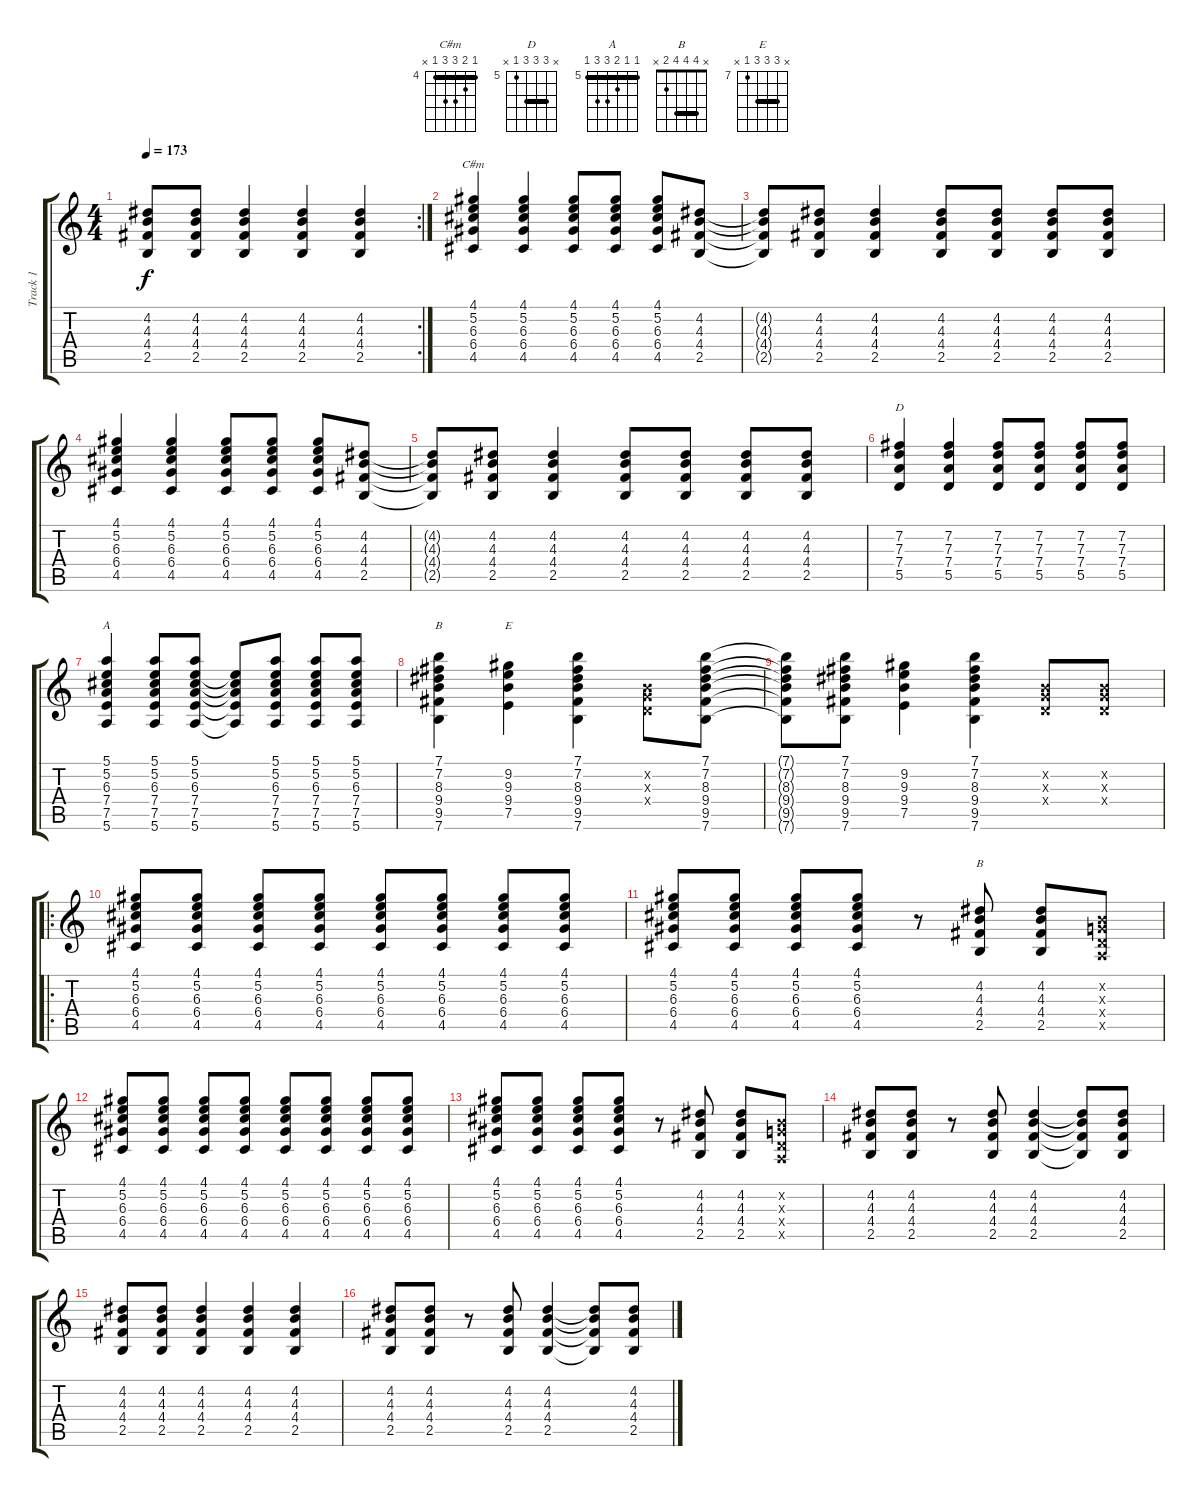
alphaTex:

\track ("Track 1" "Track 1") {instrument distortionguitar}
\staff {score tabs}
\tuning (E4 B3 G3 D3 A2 E2) {hide}
\chord ("C#m" 4 5 6 6 4 x) {firstfret 4 barre 4}
\chord ("D" x 7 7 7 5 x) {firstfret 5 barre 7}
\chord ("A" 5 5 6 7 7 5) {firstfret 5 barre 5}
\chord ("B" 7 7 8 9 9 7) {firstfret 7 barre 7}
\chord ("E" x 9 9 9 7 x) {firstfret 7 barre 9}
\chord ("B" x 4 4 4 2 x) {barre 4}
\rc 2
\ts (4 4)
\tempo 173
\clef g2
\ks c
(4.2 4.3 4.4 2.5).8{dy f} (4.2 4.3 4.4 2.5).8 (4.2 4.3 4.4 2.5).4 (4.2 4.3 4.4 2.5).4 (4.2 4.3 4.4 2.5).4 |
(4.1 5.2 6.3 6.4 4.5).4{ch "C#m"} (4.1 5.2 6.3 6.4 4.5).4 (4.1 5.2 6.3 6.4 4.5).8 (4.1 5.2 6.3 6.4 4.5).8 (4.1 5.2 6.3 6.4 4.5).8 (4.2 4.3 4.4 2.5).8 |
(4.2{t} 4.3{t} 4.4{t} 2.5{t}).8 (4.2 4.3 4.4 2.5).8 (4.2 4.3 4.4 2.5).4 (4.2 4.3 4.4 2.5).8 (4.2 4.3 4.4 2.5).8 (4.2 4.3 4.4 2.5).8 (4.2 4.3 4.4 2.5).8 |
(4.1 5.2 6.3 6.4 4.5).4 (4.1 5.2 6.3 6.4 4.5).4 (4.1 5.2 6.3 6.4 4.5).8 (4.1 5.2 6.3 6.4 4.5).8 (4.1 5.2 6.3 6.4 4.5).8 (4.2 4.3 4.4 2.5).8 |
(4.2{t} 4.3{t} 4.4{t} 2.5{t}).8 (4.2 4.3 4.4 2.5).8 (4.2 4.3 4.4 2.5).4 (4.2 4.3 4.4 2.5).8 (4.2 4.3 4.4 2.5).8 (4.2 4.3 4.4 2.5).8 (4.2 4.3 4.4 2.5).8 |
(7.2 7.3 7.4 5.5).4{ch "D"} (7.2 7.3 7.4 5.5).4 (7.2 7.3 7.4 5.5).8 (7.2 7.3 7.4 5.5).8 (7.2 7.3 7.4 5.5).8 (7.2 7.3 7.4 5.5).8 |
(5.1 5.2 6.3 7.4 7.5 5.6).4{ch "A"} (5.1 5.2 6.3 7.4 7.5 5.6).8 (5.1 5.2 6.3 7.4 7.5 5.6).8 (5.2{t} 6.3{t} 7.4{t} 7.5{t} 5.6{t}).8 (5.1 5.2 6.3 7.4 7.5 5.6).8 (5.1 5.2 6.3 7.4 7.5 5.6).8 (5.1 5.2 6.3 7.4 7.5 5.6).8 |
(7.1 7.2 8.3 9.4 9.5 7.6).4{ch "B"} (9.2 9.3 9.4 7.5).4{ch "E"} (7.1 7.2 8.3 9.4 9.5 7.6).4 (0.2{x} 0.3{x} 0.4{x}).8 (7.1 7.2 8.3 9.4 9.5 7.6).8 |
(7.1{t} 7.2{t} 8.3{t} 9.4{t} 9.5{t} 7.6{t}).8 (7.1 7.2 8.3 9.4 9.5 7.6).8 (9.2 9.3 9.4 7.5).4 (7.1 7.2 8.3 9.4 9.5 7.6).4 (0.2{x} 0.3{x} 0.4{x}).8 (0.2{x} 0.3{x} 0.4{x}).8 |
\ro
(4.1 5.2 6.3 6.4 4.5).8 (4.1 5.2 6.3 6.4 4.5).8 (4.1 5.2 6.3 6.4 4.5).8 (4.1 5.2 6.3 6.4 4.5).8 (4.1 5.2 6.3 6.4 4.5).8 (4.1 5.2 6.3 6.4 4.5).8 (4.1 5.2 6.3 6.4 4.5).8 (4.1 5.2 6.3 6.4 4.5).8 |
(4.1 5.2 6.3 6.4 4.5).8 (4.1 5.2 6.3 6.4 4.5).8 (4.1 5.2 6.3 6.4 4.5).8 (4.1 5.2 6.3 6.4 4.5).8 r.8 (4.2 4.3 4.4 2.5).8{ch "B"} (4.2 4.3 4.4 2.5).8 (0.2{x} 0.3{x} 0.4{x} 0.5{x}).8 |
(4.1 5.2 6.3 6.4 4.5).8 (4.1 5.2 6.3 6.4 4.5).8 (4.1 5.2 6.3 6.4 4.5).8 (4.1 5.2 6.3 6.4 4.5).8 (4.1 5.2 6.3 6.4 4.5).8 (4.1 5.2 6.3 6.4 4.5).8 (4.1 5.2 6.3 6.4 4.5).8 (4.1 5.2 6.3 6.4 4.5).8 |
(4.1 5.2 6.3 6.4 4.5).8 (4.1 5.2 6.3 6.4 4.5).8 (4.1 5.2 6.3 6.4 4.5).8 (4.1 5.2 6.3 6.4 4.5).8 r.8 (4.2 4.3 4.4 2.5).8 (4.2 4.3 4.4 2.5).8 (0.2{x} 0.3{x} 0.4{x} 0.5{x}).8 |
(4.2 4.3 4.4 2.5).8 (4.2 4.3 4.4 2.5).8 r.8 (4.2 4.3 4.4 2.5).8 (4.2 4.3 4.4 2.5).4 (4.2{t} 4.3{t} 4.4{t} 2.5{t}).8 (4.2 4.3 4.4 2.5).8 |
(4.2 4.3 4.4 2.5).8 (4.2 4.3 4.4 2.5).8 (4.2 4.3 4.4 2.5).4 (4.2 4.3 4.4 2.5).4 (4.2 4.3 4.4 2.5).4 |
(4.2 4.3 4.4 2.5).8 (4.2 4.3 4.4 2.5).8 r.8 (4.2 4.3 4.4 2.5).8 (4.2 4.3 4.4 2.5).4 (4.2{t} 4.3{t} 4.4{t} 2.5{t}).8 (4.2 4.3 4.4 2.5).8
